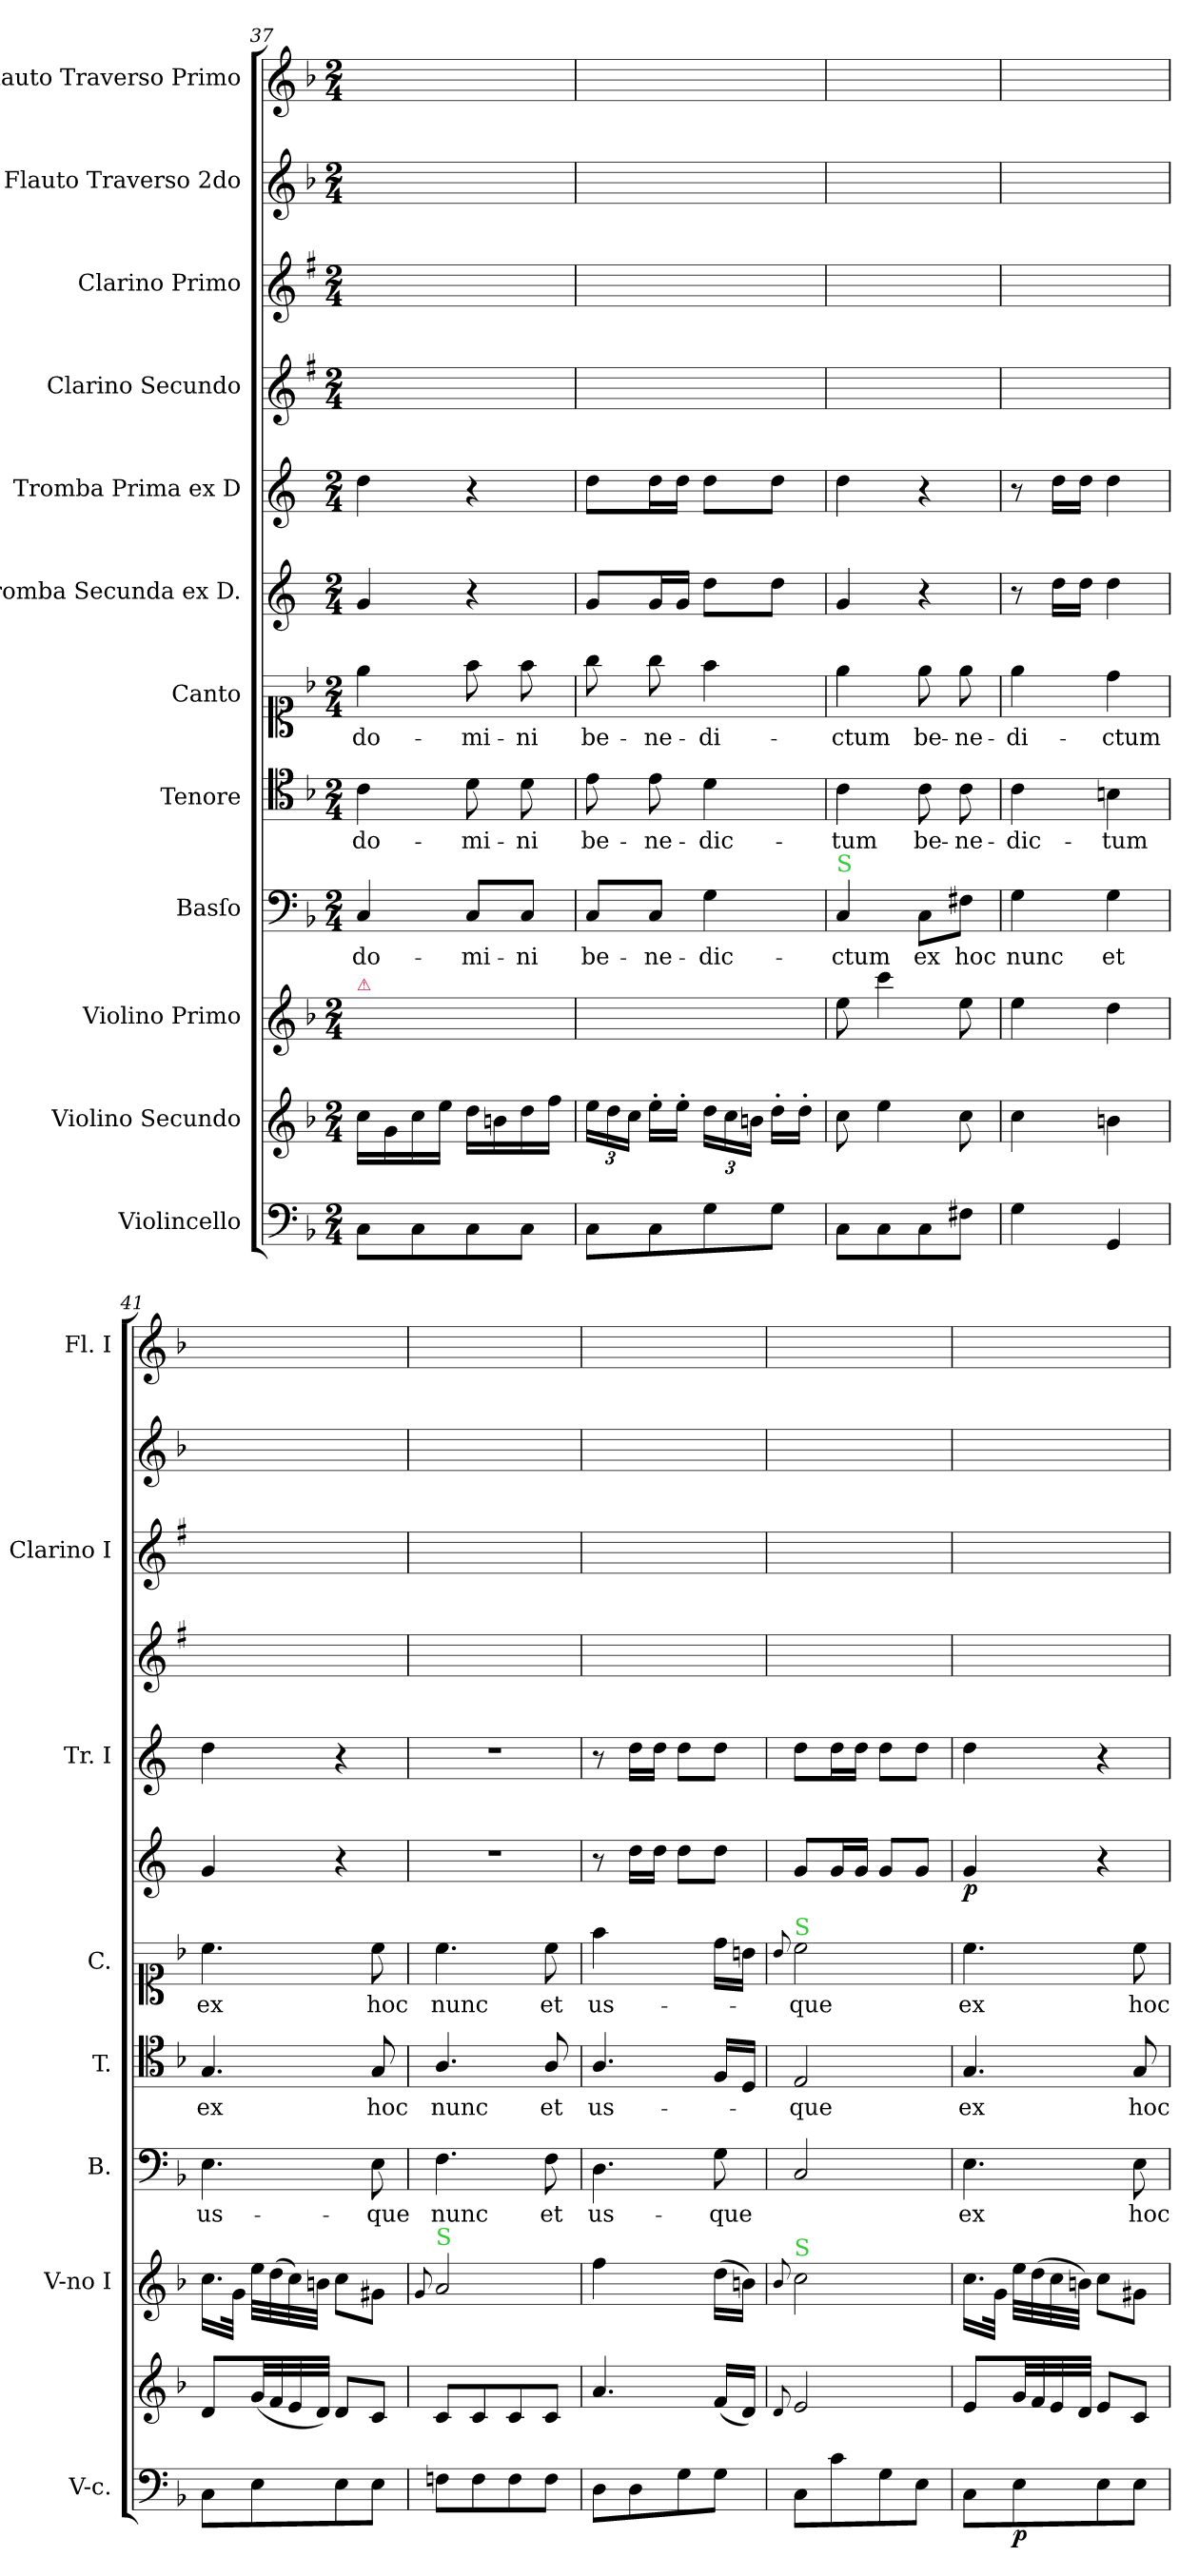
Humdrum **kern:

**kern	**dynam	**kern	**dynam	**kern	**kern	**text	**kern	**text	**kern	**text	**kern	**dynam	**kern	**kern	**kern	**kern	**kern
*part12	*part12	*part11	*part11	*part10	*part9	*part9	*part8	*part8	*part7	*part7	*part6	*part6	*part5	*part4	*part3	*part2	*part1
*staff12	*staff12	*staff11	*staff11	*staff10	*staff9	*staff9	*staff8	*staff8	*staff7	*staff7	*staff6	*staff6	*staff5	*staff4	*staff3	*staff2	*staff1
*I"Violincello	*	*I"Violino Secundo	*	*I"Violino Primo	*I"Basſo	*	*I"Tenore	*	*I"Canto	*	*I"Tromba Secunda ex D.	*	*I"Tromba Prima ex D	*I"Clarino Secundo	*I"Clarino Primo	*I"Flauto Traverso 2do	*I"Flauto Traverso Primo
*I'V-c.	*	*	*	*I'V-no I	*I'B.	*	*I'T.	*	*I'C.	*	*	*	*I'Tr. I	*	*I'Clarino I	*	*I'Fl. I
*clefF4	*	*clefG2	*	*clefG2	*clefF4	*	*clefC4	*	*clefC1	*	*clefG2	*	*clefG2	*clefG2	*clefG2	*clefG2	*clefG2
*	*	*	*	*	*	*	*	*	*	*	*ITrd4c7	*	*ITrd4c7	*ITrd1c2	*ITrd1c2	*	*
*k[b-]	*	*k[b-]	*	*k[b-]	*k[b-]	*	*k[b-]	*	*k[b-]	*	*k[b-]	*	*k[b-]	*k[b-]	*k[b-]	*k[b-]	*k[b-]
*M2/4	*	*M2/4	*	*M2/4	*M2/4	*	*M2/4	*	*M2/4	*	*M2/4	*	*M2/4	*M2/4	*M2/4	*M2/4	*M2/4
=37	=37	=37	=37	=37	=37	=37	=37	=37	=37	=37	=37	=37	=37	=37	=37	=37	=37
!	!	!	!	!LO:TX:a:color=crimson:t=⚠	!	!	!	!	!	!	!	!	!	!	!	!	!
8C\L	.	16cc\LL	.	16ee\LLyy	4C/	do-	4c\	do-	4ee\	do-	4c/	.	4g\	2ryy	2ryy	2ryy	2ryy
.	.	16g\	.	16cc\yy	.	.	.	.	.	.	.	.	.	.	.	.	.
8C\	.	16cc\	.	16ee\yy	.	.	.	.	.	.	.	.	.	.	.	.	.
.	.	16ee\JJ	.	16gg\JJyy	.	.	.	.	.	.	.	.	.	.	.	.	.
8C\	.	16dd\LL	.	16ff\LLyy	8C/L	-mi-	8d\	-mi-	8ff\	-mi-	4r	.	4r	.	.	.	.
.	.	16bn\	.	16dd\yy	.	.	.	.	.	.	.	.	.	.	.	.	.
8C\J	.	16dd\	.	16ff\yy	8C/J	-ni	8d\	-ni	8ff\	-ni	.	.	.	.	.	.	.
.	.	16ff\JJ	.	16aa\JJyy	.	.	.	.	.	.	.	.	.	.	.	.	.
=38	=38	=38	=38	=38	=38	=38	=38	=38	=38	=38	=38	=38	=38	=38	=38	=38	=38
*	*	*	*	*Xtuplet	*	*	*	*	*	*	*	*	*	*	*	*	*
8C\L	.	24ee\LL	.	24gg\LLyy	8C/L	be-	8e\	be-	8gg\	be-	8c/L	.	8g\L	2ryy	2ryy	2ryy	2ryy
.	.	24dd\	.	24ff\yy	.	.	.	.	.	.	.	.	.	.	.	.	.
.	.	24cc\JJ	.	24ee\JJyy	.	.	.	.	.	.	.	.	.	.	.	.	.
8C\	.	16ee'\LL	.	16gg\LLyy	8C/J	-ne-	8e\	-ne-	8gg\	-ne-	16c/L	.	16g\L	.	.	.	.
.	.	16ee'\JJ	.	16gg\JJyy	.	.	.	.	.	.	16c/JJ	.	16g\JJ	.	.	.	.
8G\	.	24dd\LL	.	24ff\LLyy	4G\	-dic-	4d\	-dic-	4ff\	-di-	8g\L	.	8g\L	.	.	.	.
.	.	24cc\	.	24ee\yy	.	.	.	.	.	.	.	.	.	.	.	.	.
.	.	24bn\JJ	.	24dd\JJyy	.	.	.	.	.	.	.	.	.	.	.	.	.
8G\J	.	16dd'\LL	.	16ff\LLyy	.	.	.	.	.	.	8g\J	.	8g\J	.	.	.	.
.	.	16dd'\JJ	.	16ff\JJyy	.	.	.	.	.	.	.	.	.	.	.	.	.
=39	=39	=39	=39	=39	=39	=39	=39	=39	=39	=39	=39	=39	=39	=39	=39	=39	=39
!	!	!	!	!	!LO:TX:a:color=limegreen:t=S	!	!	!	!	!	!	!	!	!	!	!	!
8C\L	.	8cc\	.	8ee\	4C/	-ctum	4c\	-tum	4ee\	-ctum	4c/	.	4g\	2ryy	2ryy	2ryy	2ryy
8C\	.	4ee\	.	4ccc\	.	.	.	.	.	.	.	.	.	.	.	.	.
8C\	.	.	.	.	8C\L	ex	8c\	be-	8ee\	be-	4r	.	4r	.	.	.	.
8F#X\J	.	8cc\	.	8ee\	8F#X\J	hoc	8c\	-ne-	8ee\	-ne-	.	.	.	.	.	.	.
=40	=40	=40	=40	=40	=40	=40	=40	=40	=40	=40	=40	=40	=40	=40	=40	=40	=40
4G\	.	4cc\	.	4ee\	4G\	nunc	4c\	-dic-	4ee\	-di-	8r	.	8r	2ryy	2ryy	2ryy	2ryy
.	.	.	.	.	.	.	.	.	.	.	16g\LL	.	16g\LL	.	.	.	.
.	.	.	.	.	.	.	.	.	.	.	16g\JJ	.	16g\JJ	.	.	.	.
4GG/	.	4bn\	.	4dd\	4G\	et	4Bn\	-tum	4dd\	-ctum	4g\	.	4g\	.	.	.	.
=41	=41	=41	=41	=41	=41	=41	=41	=41	=41	=41	=41	=41	=41	=41	=41	=41	=41
8C\L	.	8d/L	.	16.cc\LL	4.E\	us-	4.G/	ex	4.cc\	ex	4c/	.	4g\	2ryy	2ryy	2ryy	2ryy
.	.	.	.	32g\JJk	.	.	.	.	.	.	.	.	.	.	.	.	.
8E\	.	(32g/LL	.	32ee\LLL	.	.	.	.	.	.	.	.	.	.	.	.	.
.	.	32f/	.	(32dd\	.	.	.	.	.	.	.	.	.	.	.	.	.
.	.	32e/	.	32cc\)	.	.	.	.	.	.	.	.	.	.	.	.	.
.	.	32d/JJJ)	.	32bn\JJJ	.	.	.	.	.	.	.	.	.	.	.	.	.
8E\	.	8d/L	.	8cc\L	.	.	.	.	.	.	4r	.	4r	.	.	.	.
8E\J	.	8c/J	.	8g#X\J	8E\	-que	8G/	hoc	8cc\	hoc	.	.	.	.	.	.	.
=42	=42	=42	=42	=42	=42	=42	=42	=42	=42	=42	=42	=42	=42	=42	=42	=42	=42
.	.	.	.	8qqg/	.	.	.	.	.	.	.	.	.	.	.	.	.
!	!	!	!	!LO:TX:a:color=limegreen:t=S	!	!	!	!	!	!	!	!	!	!	!	!	!
8Fn\L	.	8c/L	.	2a/	4.F\	nunc	4.A/	nunc	4.cc\	nunc	2r	.	2r	2ryy	2ryy	2ryy	2ryy
8F\	.	8c/	.	.	.	.	.	.	.	.	.	.	.	.	.	.	.
8F\	.	8c/	.	.	.	.	.	.	.	.	.	.	.	.	.	.	.
8F\J	.	8c/J	.	.	8F\	et	8A/	et	8cc\	et	.	.	.	.	.	.	.
=43	=43	=43	=43	=43	=43	=43	=43	=43	=43	=43	=43	=43	=43	=43	=43	=43	=43
!	!	!	!	!LO:N:vis=4	!	!	!	!	!LO:N:vis=4	!	!	!	!	!	!	!	!
8D\L	.	4.a/	.	4.ff\	4.D\	us-	4.A/	us-	4.ff\	us-	8r	.	8r	2ryy	2ryy	2ryy	2ryy
8D\	.	.	.	.	.	.	.	.	.	.	16g\LL	.	16g\LL	.	.	.	.
.	.	.	.	.	.	.	.	.	.	.	16g\JJ	.	16g\JJ	.	.	.	.
8G\	.	.	.	.	.	.	.	.	.	.	8g\L	.	8g\L	.	.	.	.
8G\J	.	(16f/LL	.	(16dd\LL	8G\	-que	16F/LL	.	16dd\LL	.	8g\J	.	8g\J	.	.	.	.
.	.	16d/JJ)	.	16bn\JJ)	.	.	16D/JJ	.	16bn\JJ	.	.	.	.	.	.	.	.
=44	=44	=44	=44	=44	=44	=44	=44	=44	=44	=44	=44	=44	=44	=44	=44	=44	=44
.	.	8qqd/	.	8qqb-/	.	.	.	.	8qqb-/	.	.	.	.	.	.	.	.
!	!	!	!	!	!	!	!	!	!LO:TX:a:color=limegreen:t=S	!	!	!	!	!	!	!	!
!	!	!	!	!LO:TX:a:color=limegreen:t=S	!	!	!	!	!	!	!	!	!	!	!	!	!
8C/L	.	2e/	p&colon;	2cc\	2C/	.	2E/	-que	2cc\	-que	8c/L	.	8g\L	2ryy	2ryy	2ryy	2ryy
8c\	.	.	.	.	.	.	.	.	.	.	16c/L	.	16g\L	.	.	.	.
.	.	.	.	.	.	.	.	.	.	.	16c/JJ	.	16g\JJ	.	.	.	.
8G\	.	.	.	.	.	.	.	.	.	.	8c/L	.	8g\L	.	.	.	.
8E\J	.	.	.	.	.	.	.	.	.	.	8c/J	.	8g\J	.	.	.	.
=45	=45	=45	=45	=45	=45	=45	=45	=45	=45	=45	=45	=45	=45	=45	=45	=45	=45
8C\L	.	8e/L	.	16.cc\LL	4.E\	ex	4.G/	ex	4.cc\	ex	4c/	p	4g\	2ryy	2ryy	2ryy	2ryy
.	.	.	.	32g\JJk	.	.	.	.	.	.	.	.	.	.	.	.	.
8E\	p.	32g/LL	.	32ee\LLL	.	.	.	.	.	.	.	.	.	.	.	.	.
.	.	32f/	.	(32dd\	.	.	.	.	.	.	.	.	.	.	.	.	.
.	.	32e/	.	32cc\	.	.	.	.	.	.	.	.	.	.	.	.	.
.	.	32d/JJJ	.	32bn\JJJ)	.	.	.	.	.	.	.	.	.	.	.	.	.
8E\	.	8e/L	.	8cc\L	.	.	.	.	.	.	4r	.	4r	.	.	.	.
8E\J	.	8c/J	.	8g#X\J	8E\	hoc	8G/	hoc	8cc\	hoc	.	.	.	.	.	.	.
=	=	=	=	=	=	=	=	=	=	=	=	=	=	=	=	=	=
*-	*-	*-	*-	*-	*-	*-	*-	*-	*-	*-	*-	*-	*-	*-	*-	*-	*-
